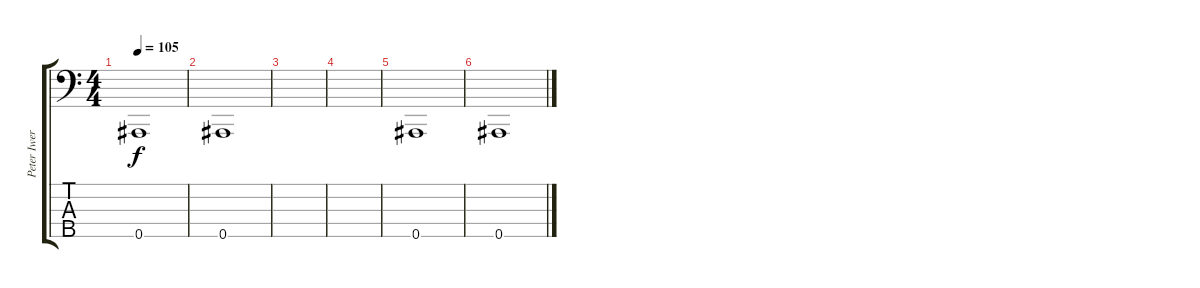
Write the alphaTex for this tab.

\track ("Peter Iwers" "Peter Iwer") {instrument electricbassfinger}
\staff {score tabs}
\tuning (Eb2 Bb1 F1 C1 Bb0) {hide}
\ts (4 4)
\tempo 105
\clef f4
\ks c
0.5.1{dy f volume 7} |
0.5.1 |
|
|
0.5.1 |
0.5.1
